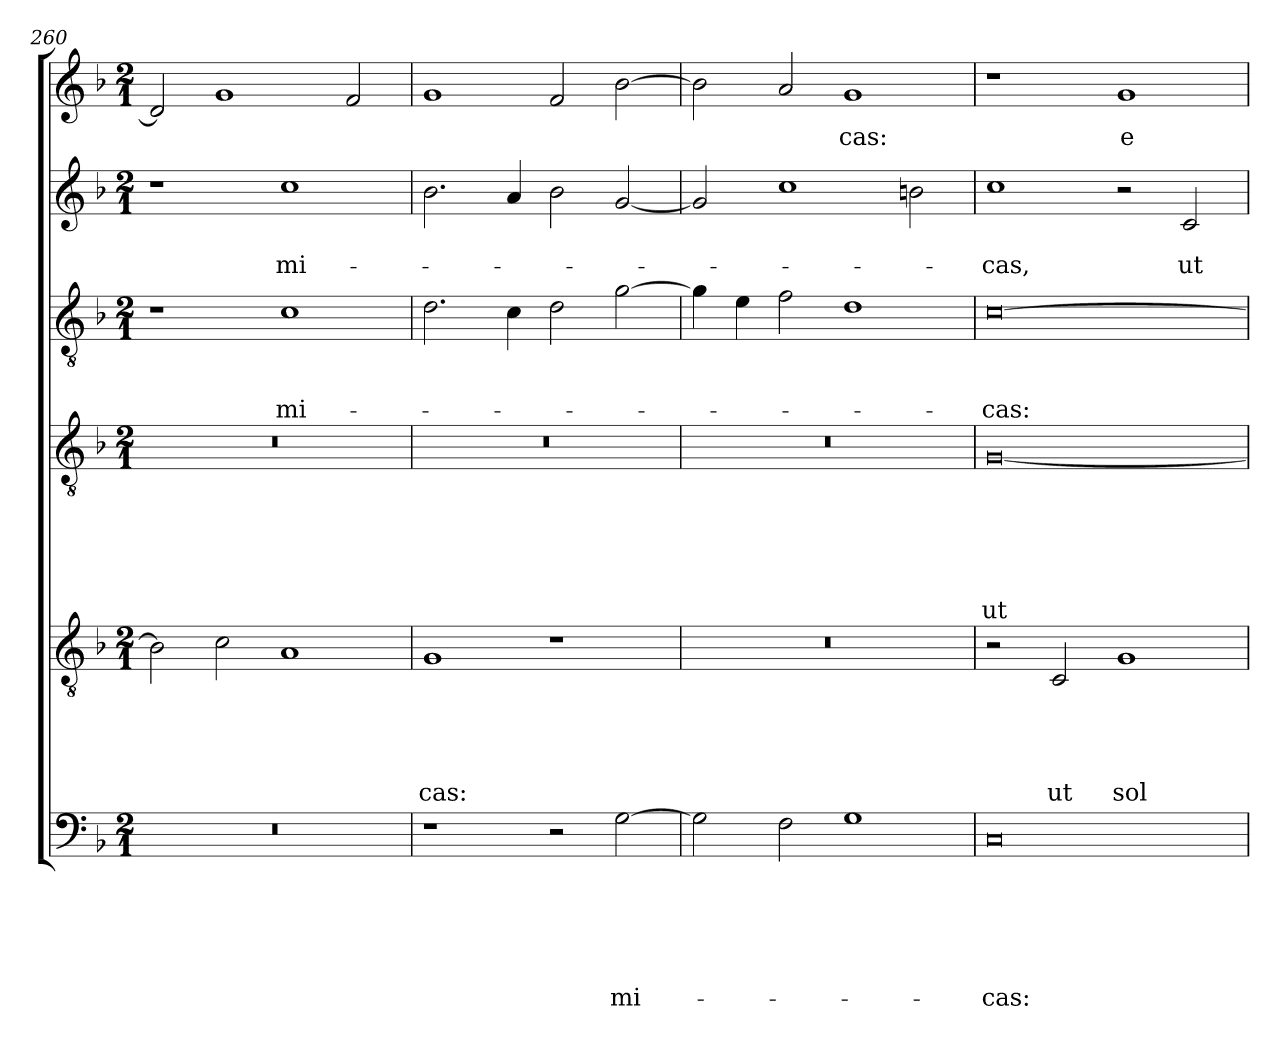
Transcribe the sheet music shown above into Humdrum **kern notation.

**kern	**text	**text	**text	**text	**text	**text	**kern	**text	**text	**text	**text	**text	**kern	**text	**text	**text	**text	**text	**text	**kern	**text	**text	**text	**kern	**text	**text	**kern	**text
*part6	*part6	*part6	*part6	*part6	*part6	*part6	*part5	*part5	*part5	*part5	*part5	*part5	*part4	*part4	*part4	*part4	*part4	*part4	*part4	*part3	*part3	*part3	*part3	*part2	*part2	*part2	*part1	*part1
*staff6	*staff6	*staff6	*staff6	*staff6	*staff6	*staff6	*staff5	*staff5	*staff5	*staff5	*staff5	*staff5	*staff4	*staff4	*staff4	*staff4	*staff4	*staff4	*staff4	*staff3	*staff3	*staff3	*staff3	*staff2	*staff2	*staff2	*staff1	*staff1
*clefF4	*	*	*	*	*	*	*clefGv2	*	*	*	*	*	*clefGv2	*	*	*	*	*	*	*clefGv2	*	*	*	*clefG2	*	*	*clefG2	*
*k[b-]	*	*	*	*	*	*	*k[b-]	*	*	*	*	*	*k[b-]	*	*	*	*	*	*	*k[b-]	*	*	*	*k[b-]	*	*	*k[b-]	*
*F:	*	*	*	*	*	*	*F:	*	*	*	*	*	*F:	*	*	*	*	*	*	*F:	*	*	*	*F:	*	*	*F:	*
*M2/1	*	*	*	*	*	*	*M2/1	*	*	*	*	*	*M2/1	*	*	*	*	*	*	*M2/1	*	*	*	*M2/1	*	*	*M2/1	*
=260	=260	=260	=260	=260	=260	=260	=260	=260	=260	=260	=260	=260	=260	=260	=260	=260	=260	=260	=260	=260	=260	=260	=260	=260	=260	=260	=260	=260
0r	.	.	.	.	.	.	2B-\]	.	.	.	.	.	0r	.	.	.	.	.	.	1r	.	.	.	1r	.	.	2d/]	.
.	.	.	.	.	.	.	2c\	.	.	.	.	.	.	.	.	.	.	.	.	.	.	.	.	.	.	.	1g	.
!	!	!	!	!	!	!	!	!	!	!	!	!	!	!	!	!	!	!	!	!	!	!	!LO:LY:b	!	!	!LO:LY:b	!	!
.	.	.	.	.	.	.	1A	.	.	.	.	.	.	.	.	.	.	.	.	1c	.	.	mi-	1cc	.	mi-	.	.
.	.	.	.	.	.	.	.	.	.	.	.	.	.	.	.	.	.	.	.	.	.	.	.	.	.	.	2f/	.
=261	=261	=261	=261	=261	=261	=261	=261	=261	=261	=261	=261	=261	=261	=261	=261	=261	=261	=261	=261	=261	=261	=261	=261	=261	=261	=261	=261	=261
!	!	!	!	!	!	!	!	!	!	!	!	!LO:LY:b	!	!	!	!	!	!	!	!	!	!	!	!	!	!	!	!
1r	.	.	.	.	.	.	1G	.	.	.	.	-cas:	0r	.	.	.	.	.	.	2.d\	.	.	.	2.b-\	.	.	1g	.
.	.	.	.	.	.	.	.	.	.	.	.	.	.	.	.	.	.	.	.	4c\	.	.	.	4a/	.	.	.	.
2r	.	.	.	.	.	.	1r	.	.	.	.	.	.	.	.	.	.	.	.	2d\	.	.	.	2b-\	.	.	2f/	.
!	!	!	!	!	!	!LO:LY:b	!	!	!	!	!	!	!	!	!	!	!	!	!	!	!	!	!	!	!	!	!	!
[2G\	.	.	.	.	.	mi-	.	.	.	.	.	.	.	.	.	.	.	.	.	[2g\	.	.	.	[2g/	.	.	[2b-\	.
=262	=262	=262	=262	=262	=262	=262	=262	=262	=262	=262	=262	=262	=262	=262	=262	=262	=262	=262	=262	=262	=262	=262	=262	=262	=262	=262	=262	=262
2G\]	.	.	.	.	.	.	0r	.	.	.	.	.	0r	.	.	.	.	.	.	4g\]	.	.	.	2g/]	.	.	2b-\]	.
.	.	.	.	.	.	.	.	.	.	.	.	.	.	.	.	.	.	.	.	4e\	.	.	.	.	.	.	.	.
2F\	.	.	.	.	.	.	.	.	.	.	.	.	.	.	.	.	.	.	.	2f\	.	.	.	1cc	.	.	2a/	.
!	!	!	!	!	!	!	!	!	!	!	!	!	!	!	!	!	!	!	!	!	!	!	!	!	!	!	!	!LO:LY:b
1G	.	.	.	.	.	.	.	.	.	.	.	.	.	.	.	.	.	.	.	1d	.	.	.	.	.	.	1g	-cas:
.	.	.	.	.	.	.	.	.	.	.	.	.	.	.	.	.	.	.	.	.	.	.	.	2b\	.	.	.	.
!!LO:PB:g=z
=263	=263	=263	=263	=263	=263	=263	=263	=263	=263	=263	=263	=263	=263	=263	=263	=263	=263	=263	=263	=263	=263	=263	=263	=263	=263	=263	=263	=263
!	!	!	!	!	!	!LO:LY:b	!	!	!	!	!	!	!	!	!	!	!	!	!LO:LY:b	!	!	!	!LO:LY:b	!	!	!LO:LY:b	!	!
0C	.	.	.	.	.	-cas:	2r	.	.	.	.	.	[0G	.	.	.	.	.	ut	[0c	.	.	-cas:	1cc	.	-cas,	1r	.
!	!	!	!	!	!	!	!	!	!	!	!	!LO:LY:b	!	!	!	!	!	!	!	!	!	!	!	!	!	!	!	!
.	.	.	.	.	.	.	2C/	.	.	.	.	ut	.	.	.	.	.	.	.	.	.	.	.	.	.	.	.	.
!	!	!	!	!	!	!	!	!	!	!	!	!LO:LY:b	!	!	!	!	!	!	!	!	!	!	!	!	!	!	!	!LO:LY:b
.	.	.	.	.	.	.	1G	.	.	.	.	sol	.	.	.	.	.	.	.	.	.	.	.	2r	.	.	1g	e-
!	!	!	!	!	!	!	!	!	!	!	!	!	!	!	!	!	!	!	!	!	!	!	!	!	!	!LO:LY:b	!	!
.	.	.	.	.	.	.	.	.	.	.	.	.	.	.	.	.	.	.	.	.	.	.	.	2c/	.	ut	.	.
=	=	=	=	=	=	=	=	=	=	=	=	=	=	=	=	=	=	=	=	=	=	=	=	=	=	=	=	=
*-	*-	*-	*-	*-	*-	*-	*-	*-	*-	*-	*-	*-	*-	*-	*-	*-	*-	*-	*-	*-	*-	*-	*-	*-	*-	*-	*-	*-
